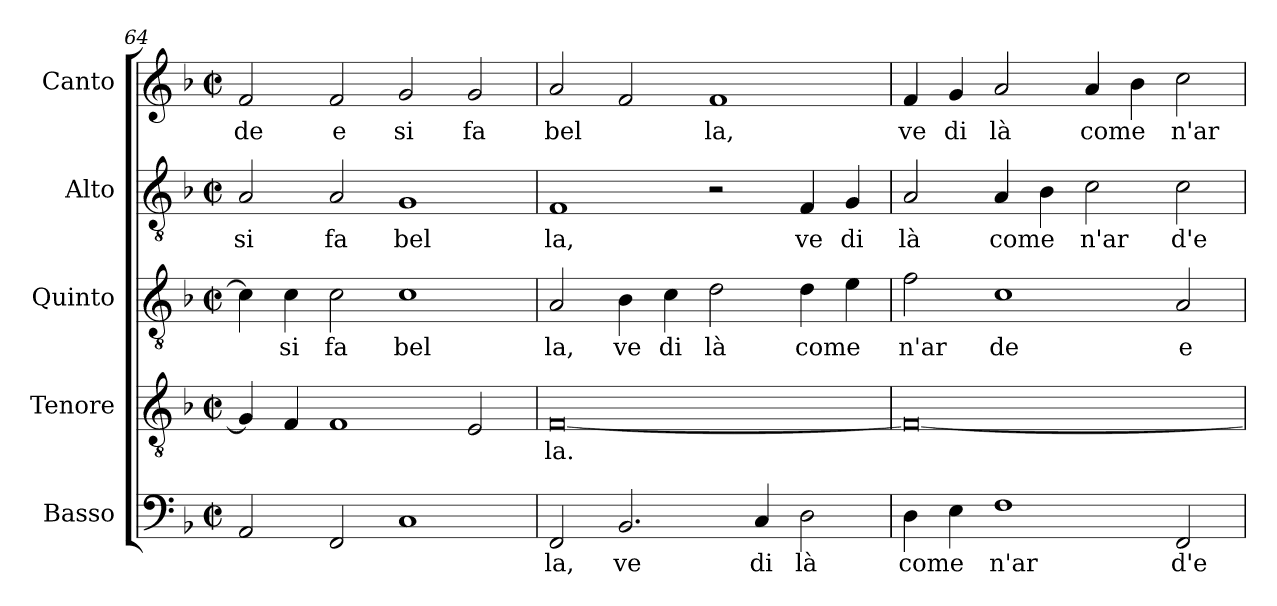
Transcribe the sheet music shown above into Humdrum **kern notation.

**kern	**text	**kern	**text	**kern	**text	**kern	**text	**kern	**text
*part5	*part5	*part4	*part4	*part3	*part3	*part2	*part2	*part1	*part1
*staff5	*staff5	*staff4	*staff4	*staff3	*staff3	*staff2	*staff2	*staff1	*staff1
*I"Basso	*	*I"Tenore	*	*I"Quinto	*	*I"Alto	*	*I"Canto	*
*clefF4	*	*clefGv2	*	*clefGv2	*	*clefGv2	*	*clefG2	*
*k[b-]	*	*k[b-]	*	*k[b-]	*	*k[b-]	*	*k[b-]	*
*F:	*	*F:	*	*F:	*	*F:	*	*F:	*
*M2/2	*	*M2/2	*	*M2/2	*	*M2/2	*	*M2/2	*
*met(c|)	*	*met(c|)	*	*met(c|)	*	*met(c|)	*	*met(c|)	*
=64	=64	=64	=64	=64	=64	=64	=64	=64	=64
!	!	!	!	!	!	!	!LO:LY:b:cj	!	!LO:LY:b:cj
2AA/	.	4G/]	.	4c\]	.	2A/	si	2f/	de
!	!	!	!	!	!LO:LY:b:cj	!	!	!	!
.	.	4F/	.	4c\	si	.	.	.	.
!	!	!	!	!	!LO:LY:b:cj	!	!LO:LY:b:cj	!	!LO:LY:b:cj
2FF/	.	1F	.	2c\	fa	2A/	fa	2f/	e
!	!	!	!	!	!LO:LY:b:cj	!	!LO:LY:b:cj	!	!LO:LY:b:cj
1C	.	.	.	1c	bel	1G	bel	2g/	si
!	!	!	!	!	!	!	!	!	!LO:LY:b:cj
.	.	2E/	.	.	.	.	.	2g/	fa
=65	=65	=65	=65	=65	=65	=65	=65	=65	=65
!	!LO:LY:b:cj	!	!LO:LY:b:cj	!	!LO:LY:b:cj	!	!LO:LY:b:cj	!	!LO:LY:b
2FF/	la,	[<0F	la.	2A/	la,	1F	la,	2a/	bel
!	!LO:LY:b:cj	!	!	!	!LO:LY:b:cj	!	!	!	!
2.BB-/	ve	.	.	4B-\	ve	.	.	2f/	.
!	!	!	!	!	!LO:LY:b:cj	!	!	!	!
.	.	.	.	4c\	di	.	.	.	.
!	!	!	!	!	!LO:LY:b:cj	!	!	!	!LO:LY:b:cj
.	.	.	.	2d\	là	2r	.	1f	la,
!	!LO:LY:b:cj	!	!	!	!	!	!	!	!
4C/	di	.	.	.	.	.	.	.	.
!	!LO:LY:b:cj	!	!	!	!LO:LY:b	!	!LO:LY:b:cj	!	!
2D\	là	.	.	4d\	come	4F/	ve	.	.
!	!	!	!	!	!	!	!LO:LY:b:cj	!	!
.	.	.	.	4e\	.	4G/	di	.	.
=66	=66	=66	=66	=66	=66	=66	=66	=66	=66
!	!LO:LY:b	!	!	!	!LO:LY:b:cj	!	!LO:LY:b:cj	!	!LO:LY:b:cj
4D\	come	0F_<	.	2f\	n'ar	2A/	là	4f/	ve
!	!	!	!	!	!	!	!	!	!LO:LY:b:cj
4E\	.	.	.	.	.	.	.	4g/	di
!	!LO:LY:b:cj	!	!	!	!LO:LY:b:cj	!	!LO:LY:b	!	!LO:LY:b:cj
1F	n'ar	.	.	1c	de	4A/	come	2a/	là
.	.	.	.	.	.	4B-\	.	.	.
!	!	!	!	!	!	!	!LO:LY:b:cj	!	!LO:LY:b
.	.	.	.	.	.	2c\	n'ar	4a/	come
.	.	.	.	.	.	.	.	4b-\	.
!	!LO:LY:b:cj	!	!	!	!LO:LY:b:cj	!	!LO:LY:b:cj	!	!LO:LY:b:cj
2FF/	d'e	.	.	2A/	e	2c\	d'e	2cc\	n'ar
=	=	=	=	=	=	=	=	=	=
*-	*-	*-	*-	*-	*-	*-	*-	*-	*-
